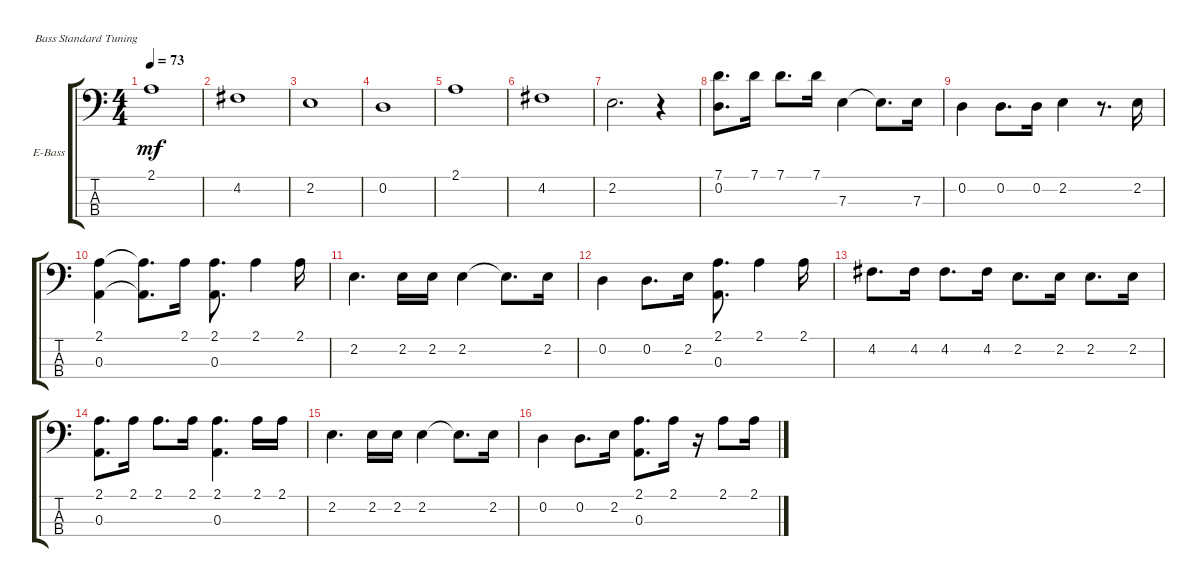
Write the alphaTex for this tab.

\bracketExtendMode groupsimilarinstruments
\firstSystemTrackNameOrientation horizontal
\otherSystemsTrackNameOrientation horizontal
\track ("Bass Finger" "E-Bass") {instrument electricbassfinger}
\staff {score tabs}
\tuning (G2 D2 A1 E1)
\ts (4 4)
\tempo 73
\clef f4
\ks c
2.1.1{dy mf} |
4.2.1 |
2.2.1 |
0.2.1 |
2.1.1 |
4.2.1 |
2.2.2{d} r.4 |
(0.2 7.1).8{d} 7.1.16 7.1.8{d} 7.1.16 7.3.4 7.3{t}.8{d} 7.3.16 |
0.2.4 0.2.8{d} 0.2.16 2.2.4 r.8{d} 2.2.16 |
(0.3 2.1).4 (0.3{t} 2.1{t}).8{d} 2.1.16 (0.3 2.1).8{d} 2.1.4 2.1.16 |
2.2.4{d} 2.2.16 2.2.16 2.2.4 2.2{t}.8{d} 2.2.16 |
0.2.4 0.2.8{d} 2.2.16 (0.3 2.1).8{d} 2.1.4 2.1.16 |
4.2.8{d} 4.2.16 4.2.8{d} 4.2.16 2.2.8{d} 2.2.16 2.2.8{d} 2.2.16 |
(0.3 2.1).8{d} 2.1.16 2.1.8{d} 2.1.16 (0.3 2.1).4{d} 2.1.16 2.1.16 |
2.2.4{d} 2.2.16 2.2.16 2.2.4 2.2{t}.8{d} 2.2.16 |
0.2.4 0.2.8{d} 2.2.16 (0.3 2.1).8{d} 2.1.16 r.16 2.1.8 2.1.16
